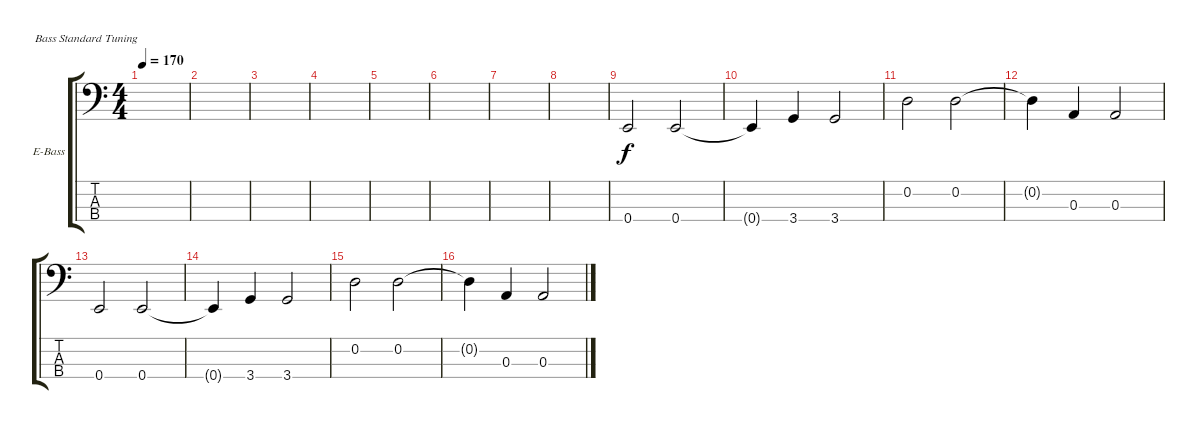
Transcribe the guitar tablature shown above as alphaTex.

\defaultSystemsLayout 4
\bracketExtendMode groupsimilarinstruments
\firstSystemTrackNameOrientation horizontal
\otherSystemsTrackNameOrientation horizontal
\track ("Electric Bass" "E-Bass") {instrument electricbassfinger}
\staff {score tabs}
\tuning (G2 D2 A1 E1)
\ts (4 4)
\tempo 170
\clef f4
\scale
0.487395
\ks c
|
\scale
0.256303 |
\scale
0.256303 |
\scale
0.333333 |
\scale
0.333333 |
\scale
0.333333 |
|
|
0.4.2 0.4.2 |
0.4{t}.4 3.4.4 3.4.2 |
0.2.2 0.2.2 |
0.2{t}.4 0.3.4 0.3.2 |
0.4.2 0.4.2 |
0.4{t}.4 3.4.4 3.4.2 |
0.2.2 0.2.2 |
0.2{t}.4 0.3.4 0.3.2
